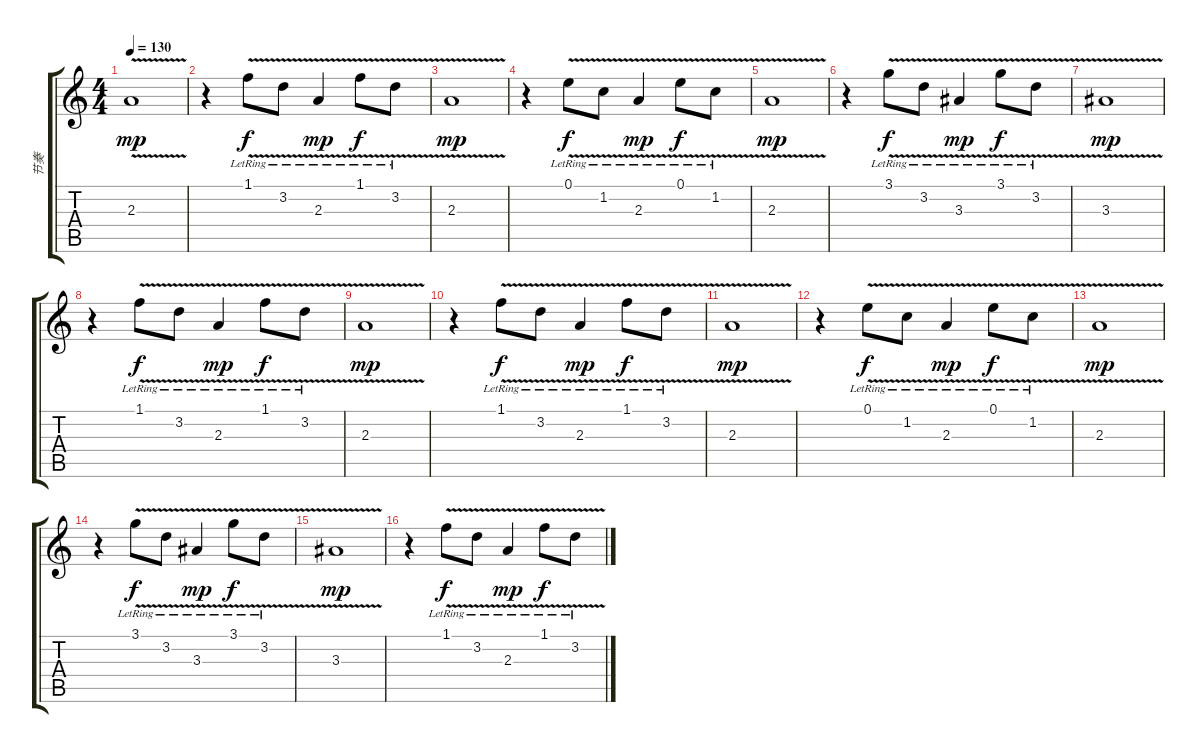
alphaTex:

\track ("节奏" "节奏") {instrument electricguitarclean}
\staff {score tabs}
\tuning (E4 B3 G3 D3 A2 E2) {hide}
\ts (4 4)
\tempo 130
\clef g2
\ks c
2.3{v}.1{dy mp} |
r.4 1.1{v lr}.8{dy f} 3.2{v lr}.8 2.3{v lr}.4{dy mp} 1.1{v lr}.8{dy f} 3.2{v lr}.8 |
2.3{v}.1{dy mp} |
r.4 0.1{v lr}.8{dy f} 1.2{v lr}.8 2.3{v lr}.4{dy mp} 0.1{v lr}.8{dy f} 1.2{v lr}.8 |
2.3{v}.1{dy mp} |
r.4 3.1{v lr}.8{dy f} 3.2{v lr}.8 3.3{v lr}.4{dy mp} 3.1{v lr}.8{dy f} 3.2{v lr}.8 |
3.3{v}.1{dy mp} |
r.4 1.1{v lr}.8{dy f} 3.2{v lr}.8 2.3{v lr}.4{dy mp} 1.1{v lr}.8{dy f} 3.2{v lr}.8 |
2.3{v}.1{dy mp} |
r.4 1.1{v lr}.8{dy f} 3.2{v lr}.8 2.3{v lr}.4{dy mp} 1.1{v lr}.8{dy f} 3.2{v lr}.8 |
2.3{v}.1{dy mp} |
r.4 0.1{v lr}.8{dy f} 1.2{v lr}.8 2.3{v lr}.4{dy mp} 0.1{v lr}.8{dy f} 1.2{v lr}.8 |
2.3{v}.1{dy mp} |
r.4 3.1{v lr}.8{dy f} 3.2{v lr}.8 3.3{v lr}.4{dy mp} 3.1{v lr}.8{dy f} 3.2{v lr}.8 |
3.3{v}.1{dy mp} |
r.4 1.1{v lr}.8{dy f} 3.2{v lr}.8 2.3{v lr}.4{dy mp} 1.1{v lr}.8{dy f} 3.2{v lr}.8
